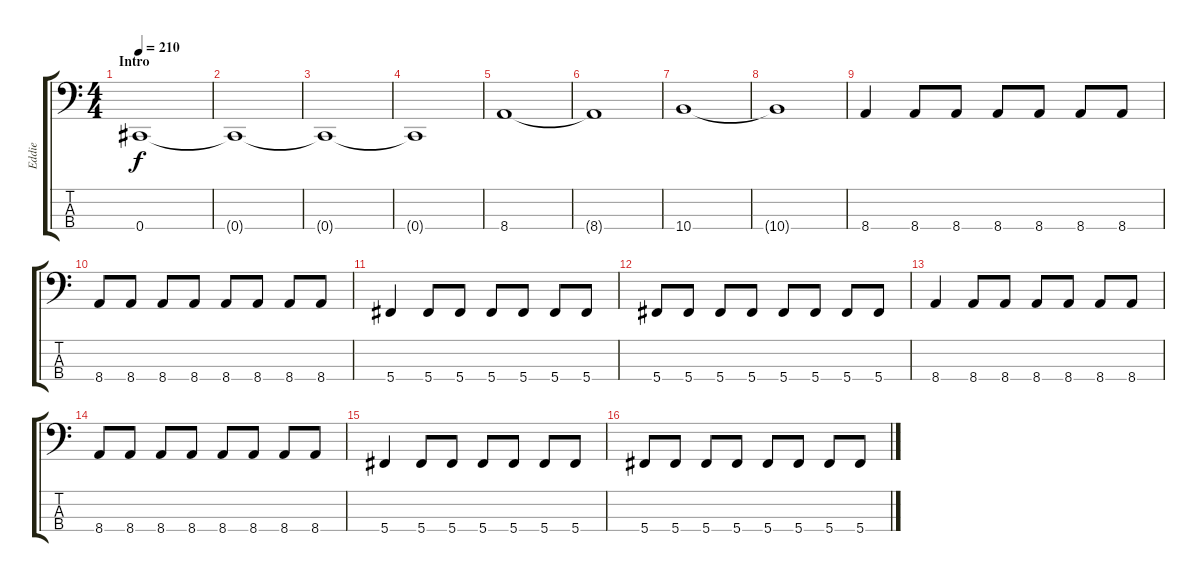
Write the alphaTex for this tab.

\track ("Eddie" "Eddie") {instrument electricbasspick}
\staff {score tabs}
\tuning (Gb2 Db2 Ab1 Db1) {hide}
\ts (4 4)
\section ("" "Intro")
\tempo 210
\clef f4
\ks c
0.4.1{dy f instrument electricbasspick} |
0.4{t}.1 |
0.4{t}.1 |
0.4{t}.1 |
8.4.1 |
8.4{t}.1 |
10.4.1 |
10.4{t}.1 |
8.4.4 8.4.8 8.4.8 8.4.8 8.4.8 8.4.8 8.4.8 |
8.4.8 8.4.8 8.4.8 8.4.8 8.4.8 8.4.8 8.4.8 8.4.8 |
5.4.4 5.4.8 5.4.8 5.4.8 5.4.8 5.4.8 5.4.8 |
5.4.8 5.4.8 5.4.8 5.4.8 5.4.8 5.4.8 5.4.8 5.4.8 |
8.4.4 8.4.8 8.4.8 8.4.8 8.4.8 8.4.8 8.4.8 |
8.4.8 8.4.8 8.4.8 8.4.8 8.4.8 8.4.8 8.4.8 8.4.8 |
5.4.4 5.4.8 5.4.8 5.4.8 5.4.8 5.4.8 5.4.8 |
5.4.8 5.4.8 5.4.8 5.4.8 5.4.8 5.4.8 5.4.8 5.4.8
